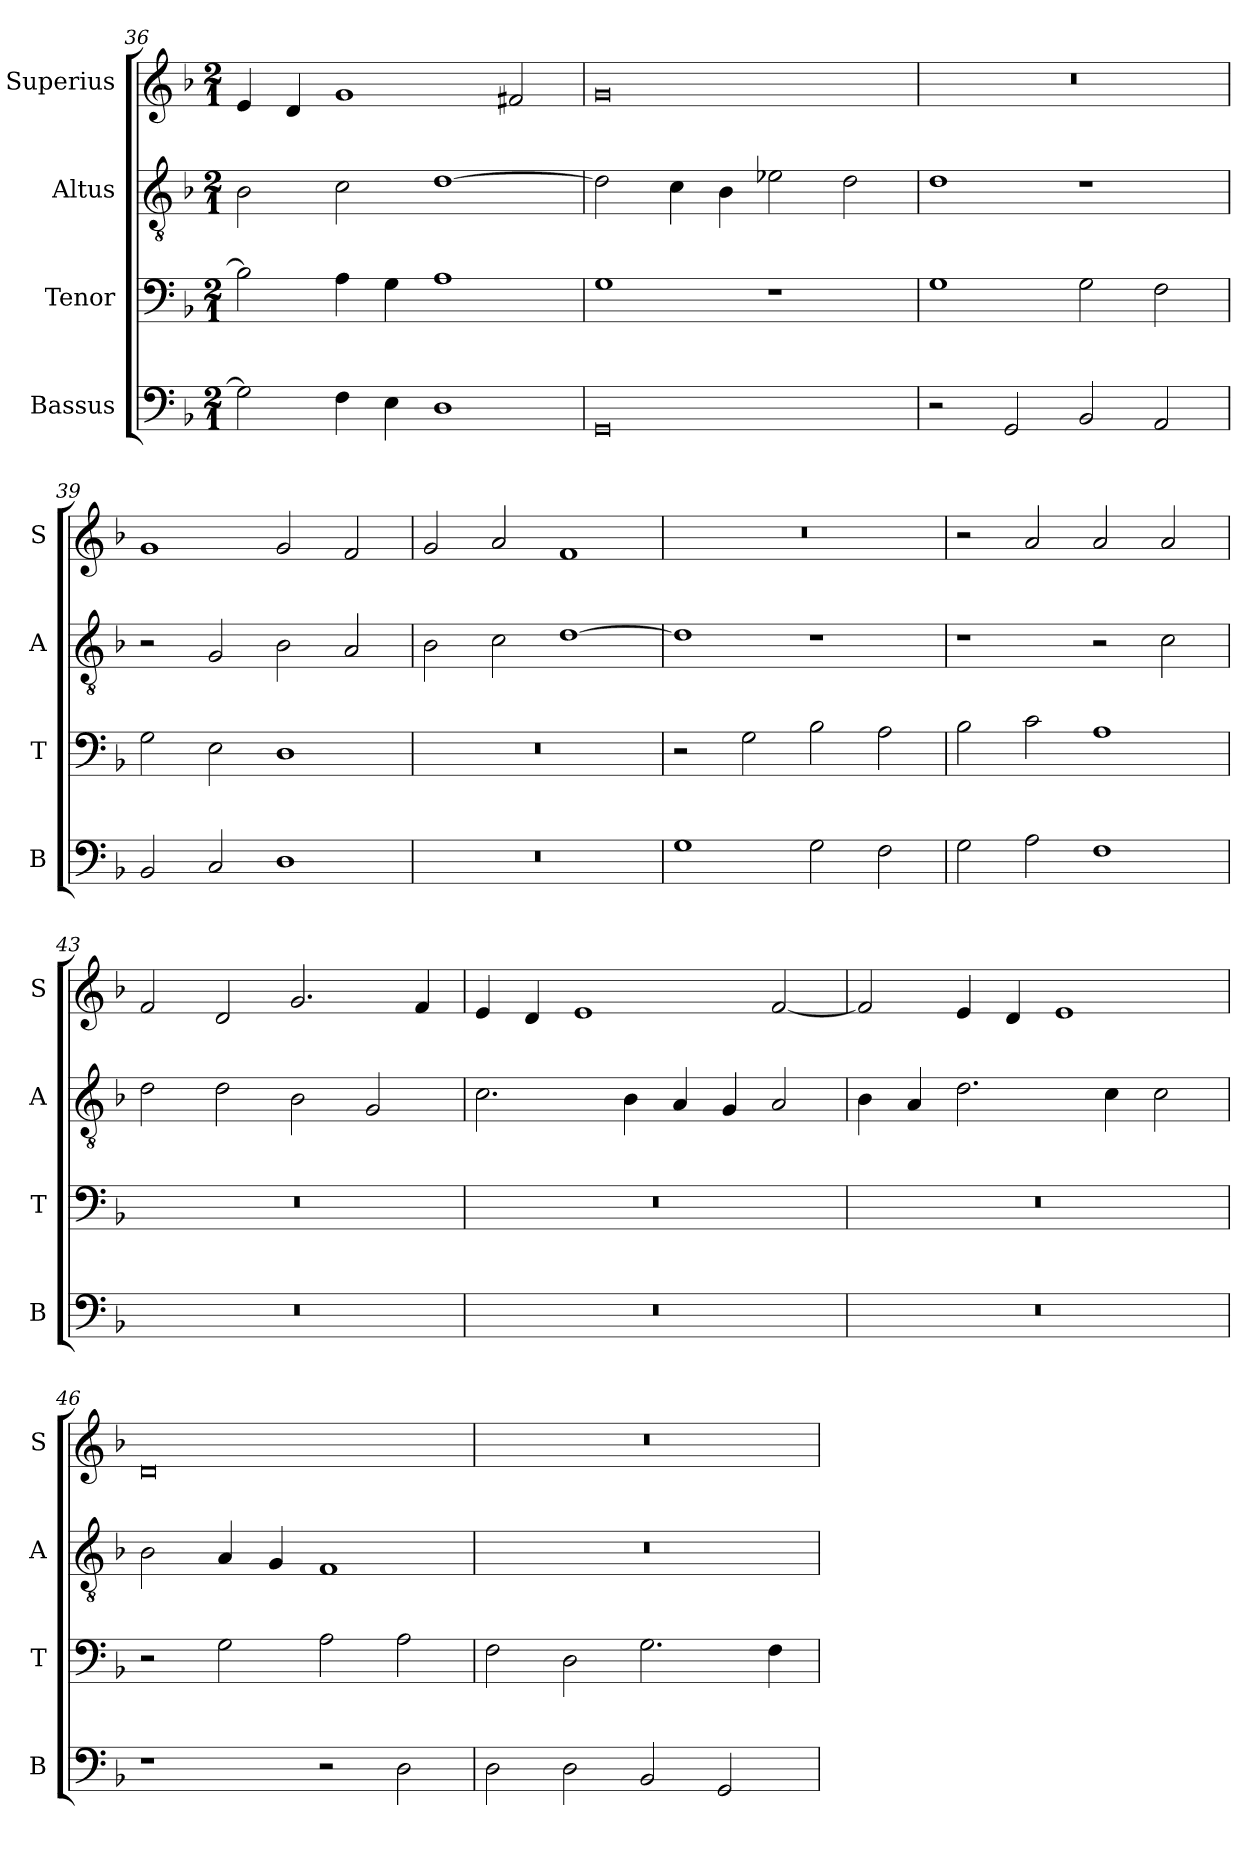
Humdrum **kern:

**kern	**kern	**kern	**kern
*part4	*part3	*part2	*part1
*staff4	*staff3	*staff2	*staff1
*I"Bassus	*I"Tenor	*I"Altus	*I"Superius
*I'B	*I'T	*I'A	*I'S
*clefF4	*clefF4	*clefGv2	*clefG2
*k[b-]	*k[b-]	*k[b-]	*k[b-]
*F:	*F:	*F:	*F:
*M2/1	*M2/1	*M2/1	*M2/1
=36	=36	=36	=36
2G]	2B-]	2B-	4e
.	.	.	4d
4F	4A	2c	1g
4E	4G	.	.
1D	1A	[1d	.
.	.	.	2f#X
=37	=37	=37	=37
0GG	1G	2d]	0g
.	.	4c	.
.	.	4B-	.
.	1r	2e-X	.
.	.	2d	.
=38	=38	=38	=38
2r	1G	1d	0r
2GG	.	.	.
2BB-	2G	1r	.
2AA	2F	.	.
=39	=39	=39	=39
2BB-	2G	2r	1g
2C	2E	2G	.
1D	1D	2B-	2g
.	.	2A	2f
=40	=40	=40	=40
0r	0r	2B-	2g
.	.	2c	2a
.	.	[1d	1f
=41	=41	=41	=41
1G	2r	1d]	0r
.	2G	.	.
2G	2B-	1r	.
2F	2A	.	.
=42	=42	=42	=42
2G	2B-	1r	2r
2A	2c	.	2a
1F	1A	2r	2a
.	.	2c	2a
=43	=43	=43	=43
0r	0r	2d	2f
.	.	2d	2d
.	.	2B-	2.g
.	.	2G	.
.	.	.	4f
=44	=44	=44	=44
0r	0r	2.c	4e
.	.	.	4d
.	.	.	1e
.	.	4B-	.
.	.	4A	.
.	.	4G	.
.	.	2A	[2f
=45	=45	=45	=45
0r	0r	4B-	2f]
.	.	4A	.
.	.	2.d	4e
.	.	.	4d
.	.	.	1e
.	.	4c	.
.	.	2c	.
=46	=46	=46	=46
1r	2r	2B-	0d
.	2G	4A	.
.	.	4G	.
2r	2A	1F	.
2D	2A	.	.
=47	=47	=47	=47
2D	2F	0r	0r
2D	2D	.	.
2BB-	2.G	.	.
2GG	.	.	.
.	4F	.	.
=	=	=	=
*-	*-	*-	*-
